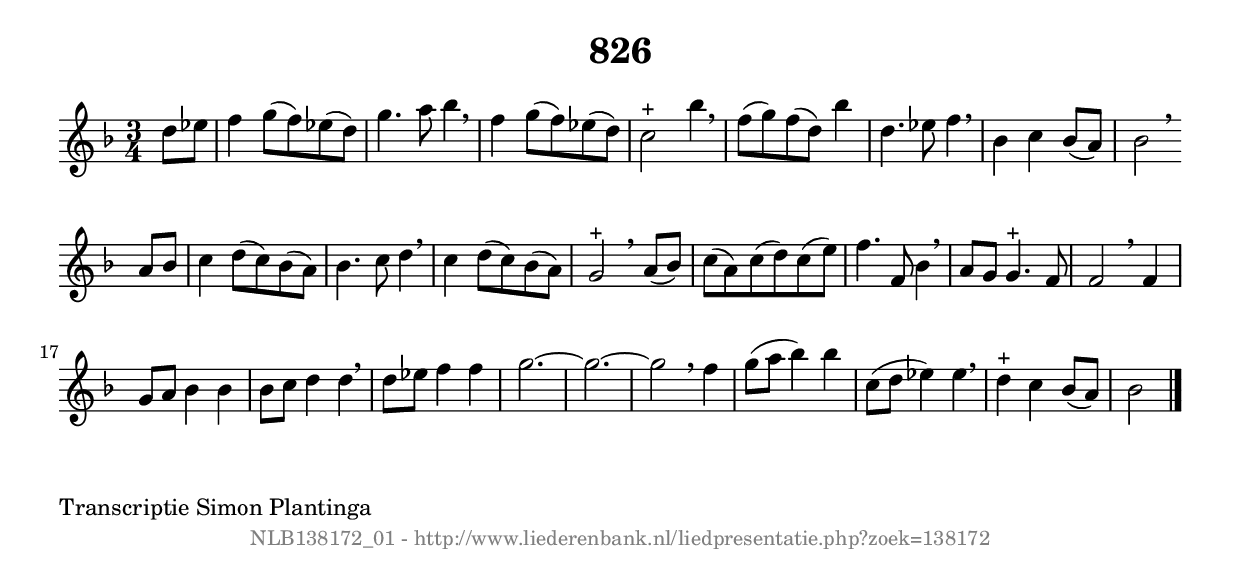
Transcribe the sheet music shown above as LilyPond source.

%
% produced by wce2krn 1.64 (7 June 2014)
%
\version"2.16"
#(append! paper-alist '(("long" . (cons (* 210 mm) (* 2000 mm)))))
#(set-default-paper-size "long")
sb = {\breathe}
mBreak = {\breathe }
bBreak = {\breathe }
x = {\once\override NoteHead #'style = #'cross }
gl=\glissando
itime={\override Staff.TimeSignature #'stencil = ##f }
ficta = {\once\set suggestAccidentals = ##t}
fine = {\once\override Score.RehearsalMark #'self-alignment-X = #1 \mark \markup {\italic{Fine}}}
dc = {\once\override Score.RehearsalMark #'self-alignment-X = #1 \mark \markup {\italic{D.C.}}}
dcf = {\once\override Score.RehearsalMark #'self-alignment-X = #1 \mark \markup {\italic{D.C. al Fine}}}
dcc = {\once\override Score.RehearsalMark #'self-alignment-X = #1 \mark \markup {\italic{D.C. al Coda}}}
ds = {\once\override Score.RehearsalMark #'self-alignment-X = #1 \mark \markup {\italic{D.S.}}}
dsf = {\once\override Score.RehearsalMark #'self-alignment-X = #1 \mark \markup {\italic{D.S. al Fine}}}
dsc = {\once\override Score.RehearsalMark #'self-alignment-X = #1 \mark \markup {\italic{D.S. al Coda}}}
pv = {\set Score.repeatCommands = #'((volta "1"))}
sv = {\set Score.repeatCommands = #'((volta "2"))}
tv = {\set Score.repeatCommands = #'((volta "3"))}
qv = {\set Score.repeatCommands = #'((volta "4"))}
xv = {\set Score.repeatCommands = #'((volta #f))}
\header{ tagline = ""
title = "826"
}
\score {{
\key bes \lydian
\relative g'
{
\set melismaBusyProperties = #'()
\partial 32*8
\time 3/4
\tempo 4=120
\override Score.MetronomeMark #'transparent = ##t
\override Score.RehearsalMark #'break-visibility = #(vector #t #t #f)
d'8 ees8 | f4 g8( f8) ees8( d8) | g4. a8 bes4 \sb | f4 g8( f8) ees8( d8) | c2^"+" bes'4 \sb | f8( g8) f8( d8) bes'4 | d,4. ees8 f4 \sb | bes,4 c4 bes8( a8) | bes2 \bar ":|:" \bBreak
a8 bes8 | c4 d8( c8) bes8( a8) | bes4. c8 d4 \sb | c4 d8( c8) bes8( a8) | g2^"+" \sb a8( bes8) | c8( a8) c8( d8) c8( e8) | f4. f,8 bes4 \sb | a8 g8 g4.^"+" f8 | f2 \mBreak
f4 | g8 a8 bes4 bes4 | bes8 c8 d4 d4 \sb | d8 ees8 f4 f4 | g2.~ | g2.~ | g2 \sb f4 | g8( a8 bes4) bes4 | c,8( d8 ees4) es4 \sb | d4^"+" c4 bes8( a8) | bes2 \bar "|."
 }}
 \midi { }
 \layout {
            indent = 0.0\cm
}
}
\markup { \wordwrap-string #" 
Transcriptie Simon Plantinga
"}
\markup { \vspace #0 } \markup { \with-color #grey \fill-line { \center-column { \smaller "NLB138172_01 - http://www.liederenbank.nl/liedpresentatie.php?zoek=138172" } } }
